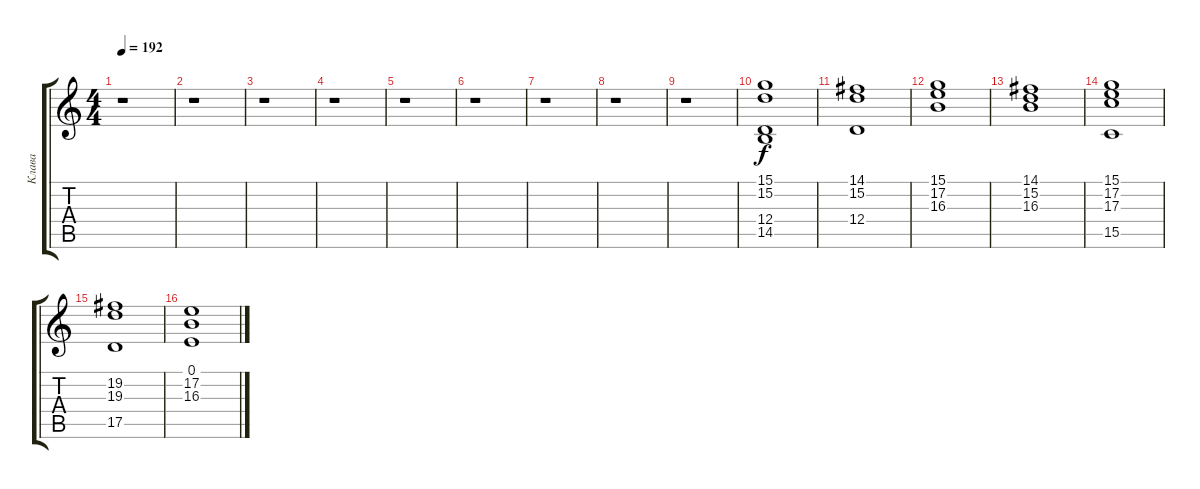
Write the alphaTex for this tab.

\track ("Клава" "Клава") {instrument choiraahs}
\staff {score tabs}
\tuning (E4 B3 G3 D3 A2 E2) {hide}
\ts (4 4)
\tempo 192
\clef g2
\ks c
r.1{dy f} |
r.1 |
r.1 |
r.1 |
r.1 |
r.1 |
r.1 |
r.1 |
r.1 |
(15.1 15.2 12.4 14.5).1 |
(14.1 15.2 12.4).1 |
(15.1 17.2 16.3).1 |
(14.1 15.2 16.3).1 |
(15.1 17.2 17.3 15.5).1 |
(19.2 19.3 17.5).1 |
(0.1 17.2 16.3).1
